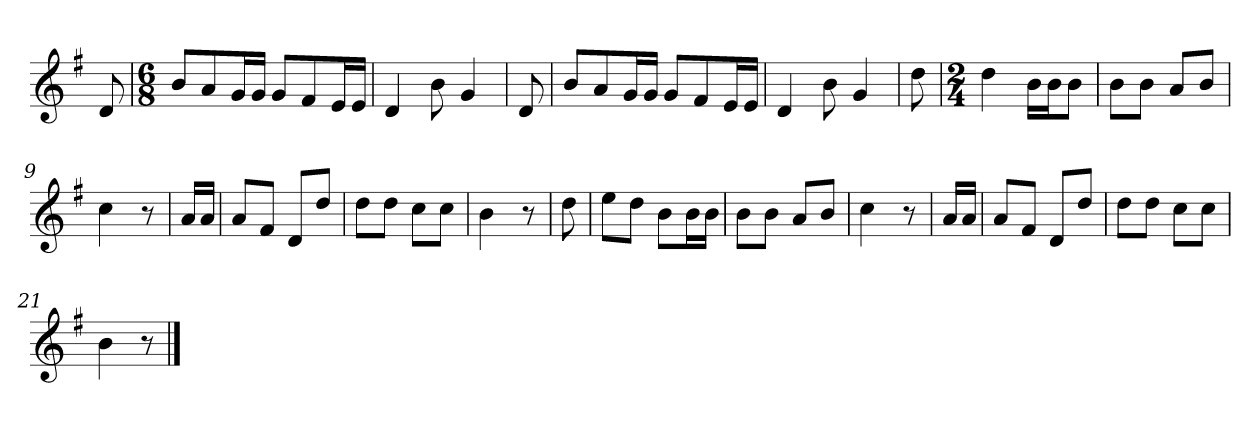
**kern
*part1
*staff1
*clefG2
*k[f#]
*G:
=
8d
=1
*M6/8
8b/L
8a/
16g/L
16g/JJ
8g/L
8f#/
16e/L
16e/JJ
=2
4d
8b
4g
=3
8d
=4
8b/L
8a/
16g/L
16g/JJ
8g/L
8f#/
16e/L
16e/JJ
=5
4d
8b
4g
=6
8dd
=7
*M2/4
4dd
16b\LL
16b\J
8b\J
=8
8b\L
8b\J
8a/L
8b/J
=9
4cc
8r
=10
16a/LL
16a/JJ
=11
8a/L
8f#/J
8d/L
8dd/J
=12
8dd\L
8dd\J
8cc\L
8cc\J
=13
4b
8r
=14
8dd
=15
8ee\L
8dd\J
8b\L
16b\L
16b\JJ
=16
8b\L
8b\J
8a/L
8b/J
=17
4cc
8r
=18
16a/LL
16a/JJ
=19
8a/L
8f#/J
8d/L
8dd/J
=20
8dd\L
8dd\J
8cc\L
8cc\J
=21
4b
8r
==
*-
